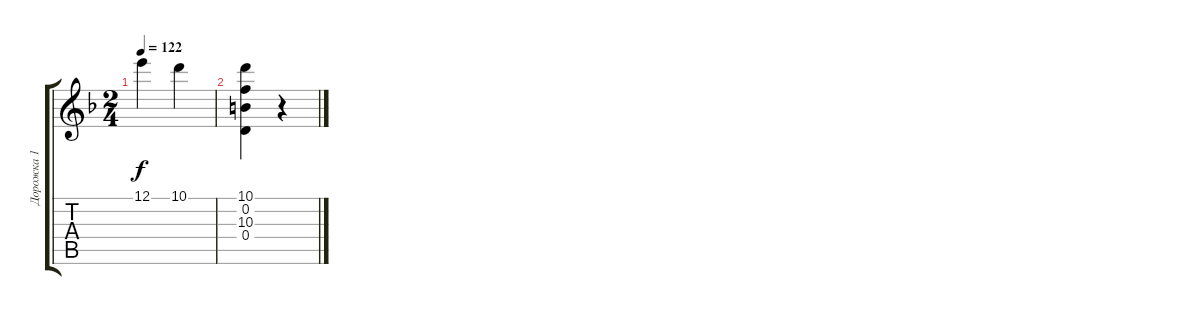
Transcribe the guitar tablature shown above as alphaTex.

\track ("Дорожка 1" "Дорожка 1") {instrument acousticguitarsteel}
\staff {score tabs}
\tuning (E4 B3 G3 D3 A2 E2) {hide}
\ts (2 4)
\tempo 122
\clef g2
\ks f
12.1.4{dy f} 10.1.4 |
(10.1 0.2 10.3 0.4).4 r.4
